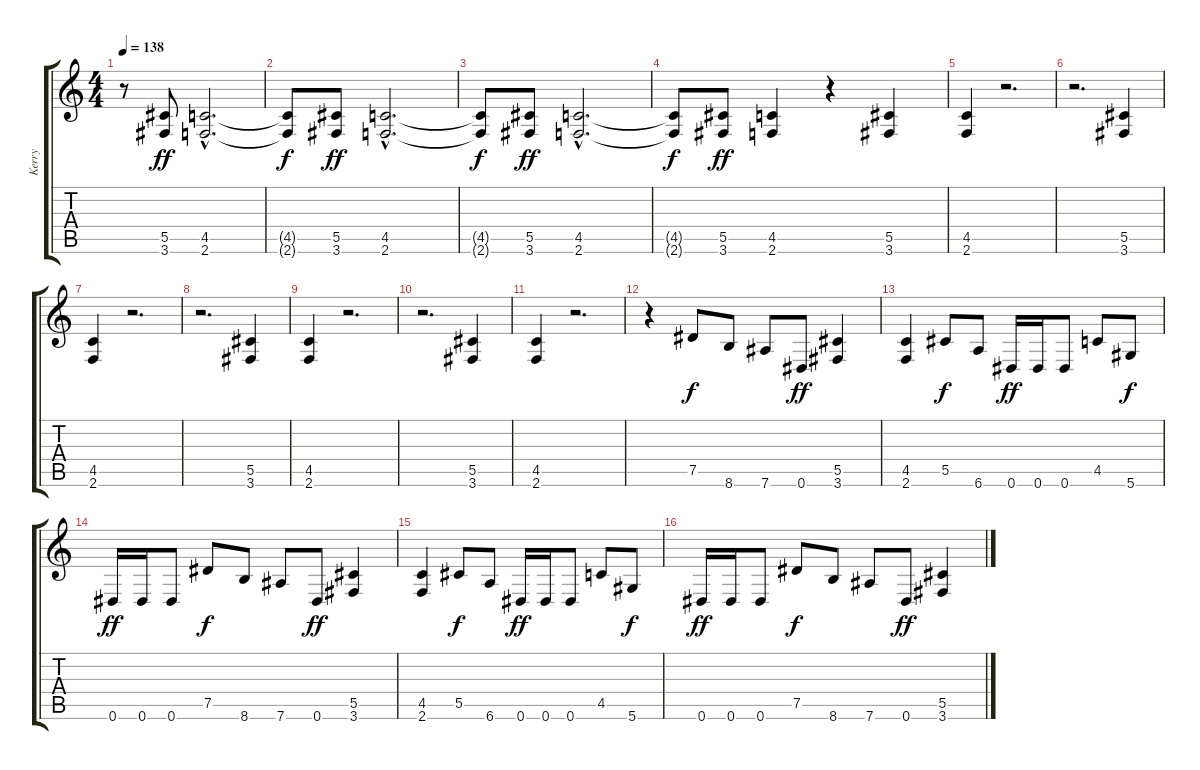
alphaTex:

\track ("Kerry" "Kerry") {instrument overdrivenguitar}
\staff {score tabs}
\tuning (Eb4 Bb3 Gb3 Db3 Ab2 Eb2) {hide}
\ts (4 4)
\tempo 138
\clef g2
\ks c
r.8{dy ff instrument overdrivenguitar} (5.5 3.6).8 (4.5{hac} 2.6{hac}).2{d} |
(4.5{t} 2.6{t}).8{dy f} (5.5 3.6).8{dy ff} (4.5{hac} 2.6{hac}).2{d} |
(4.5{t} 2.6{t}).8{dy f} (5.5 3.6).8{dy ff} (4.5{hac} 2.6{hac}).2{d} |
(4.5{t} 2.6{t}).8{dy f} (5.5 3.6).8{dy ff} (4.5 2.6).4 r.4 (5.5 3.6).4 |
(4.5 2.6).4 r.2{d} |
r.2{d} (5.5 3.6).4 |
(4.5 2.6).4 r.2{d} |
r.2{d} (5.5 3.6).4 |
(4.5 2.6).4 r.2{d} |
r.2{d} (5.5 3.6).4 |
(4.5 2.6).4 r.2{d} |
r.4 7.5.8{dy f} 8.6.8 7.6.8 0.6.8{dy ff} (5.5 3.6).4 |
(4.5 2.6).4 5.5.8{dy f} 6.6.8 0.6.16{dy ff} 0.6.16 0.6.8 4.5.8 5.6.8{dy f} |
0.6.16{dy ff} 0.6.16 0.6.8 7.5.8{dy f} 8.6.8 7.6.8 0.6.8{dy ff} (5.5 3.6).4 |
(4.5 2.6).4 5.5.8{dy f} 6.6.8 0.6.16{dy ff} 0.6.16 0.6.8 4.5.8 5.6.8{dy f} |
0.6.16{dy ff} 0.6.16 0.6.8 7.5.8{dy f} 8.6.8 7.6.8 0.6.8{dy ff} (5.5 3.6).4
